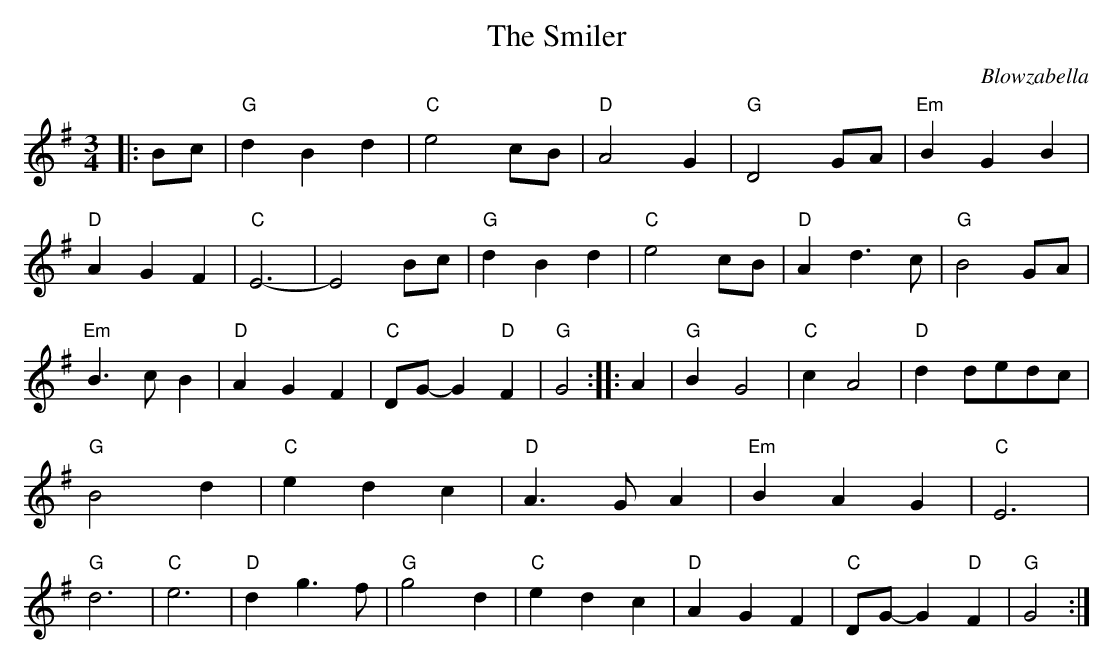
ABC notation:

X:1
T:Smiler, The
C:Blowzabella
M:3/4
L:1/4
E:12
K:G
|:B/c/|"G"dBd|"C"e2 c/B/|"D"A2 G|"G"D2 G/A/|\
"Em"BGB|"D"AGF|"C"E3-|E2 B/c/|\
"G"dBd|"C"e2 c/B/|"D"A d3/2 c/|"G"B2 G/A/|\
"Em"B3/2 c/ B|"D"AGF|"C"D/G/-G "D"F|"G"G2::\
A|"G"BG2|"C"cA2|"D"d d/e/d/c/|"G"B2 d|\
"C"edc|"D"A3/2 G/ A|"Em"BAG|"C"E3|\
"G"d3|"C"e3|"D"dg3/2 f/|"G"g2 d|\
"C"edc|"D"AGF|"C"D/G/-G "D"F|"G"G2:|**
